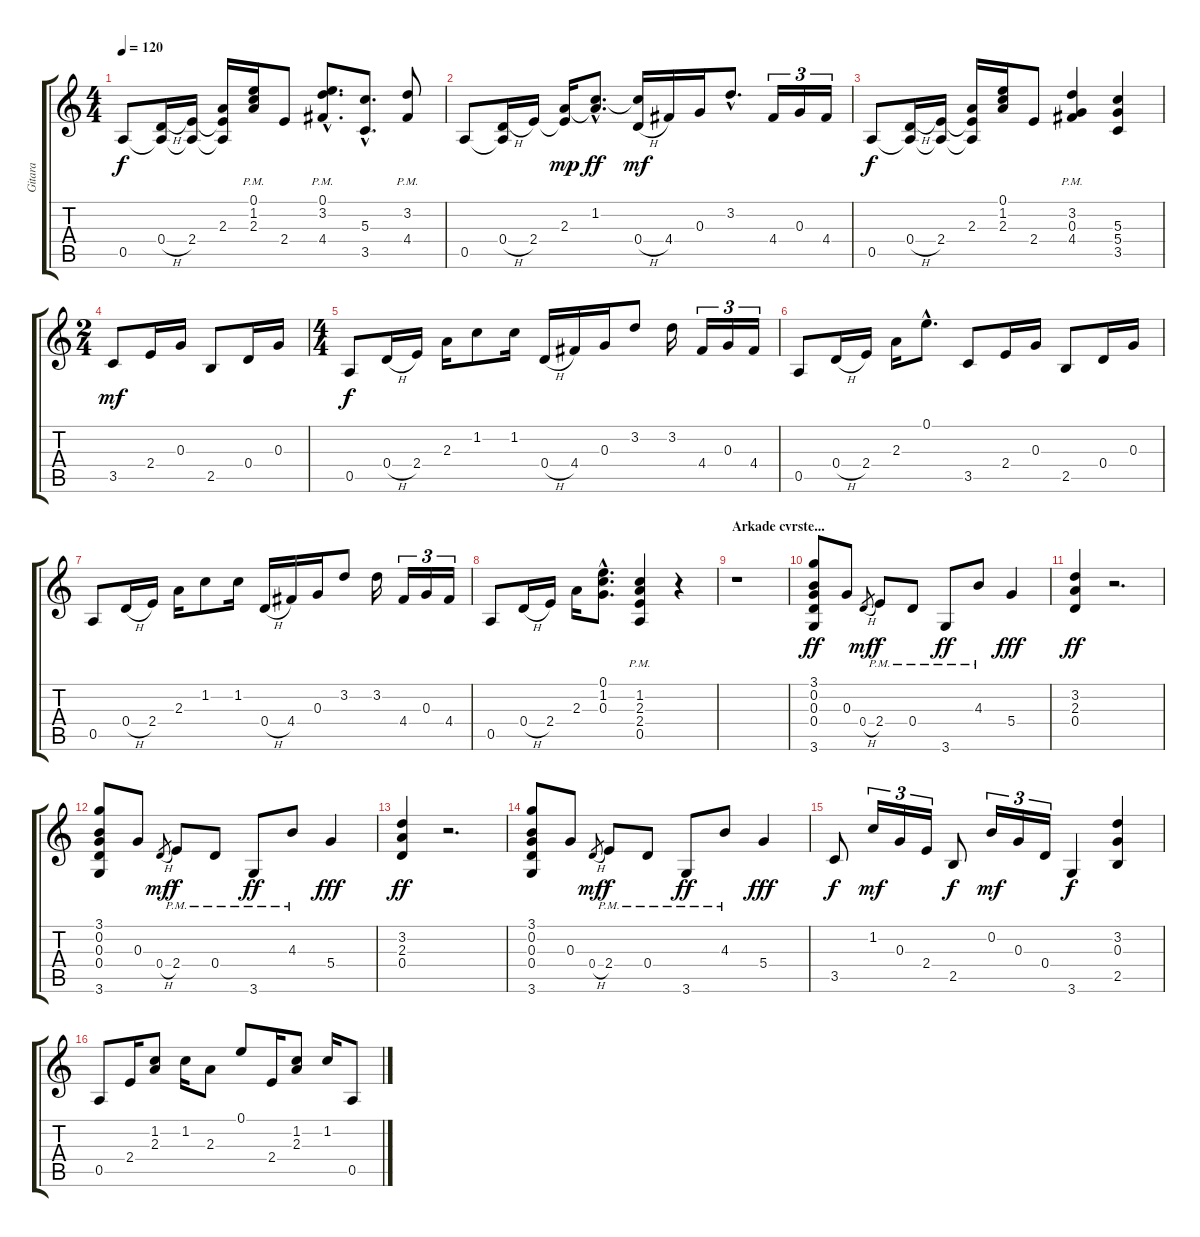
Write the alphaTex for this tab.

\track ("Gitara" "Gitara") {instrument acousticguitarsteel}
\staff {score tabs}
\tuning (E4 B3 G3 D3 A2 E2) {hide}
\ts (4 4)
\tempo 120
\clef g2
\ks c
0.5.8{dy f} (0.4{h} 0.5{t}).16 (2.4 0.5{t}).16 (2.3 2.4{t} 0.5{t}).16 (0.1{pm} 1.2{pm} 2.3{pm}).16 2.4.8 (0.1{hac pm} 3.2{hac pm} 4.4{hac pm}).8{d} (5.3{hac} 3.5{hac}).8{d} (3.2{pm} 4.4{pm}).8 |
0.5.8 (0.4{h} 0.5{t}).16 2.4.16 (2.3 2.4{t}).16{dy mp} (1.2{hac} 2.3{hac t}).8{d dy ff} (1.2{t} 0.4{h}).16{dy mf} 4.4.16 0.3.16 3.2{hac}.8{d} 4.4.16{tu (3 2)} 0.3.16{tu (3 2)} 4.4.16{tu (3 2)} |
0.5.8{dy f} (0.4{h} 0.5{t}).16 (2.4 0.5{t}).16 (2.3 2.4{t} 0.5{t}).16 (0.1 1.2 2.3).16 2.4.8 (3.2{pm} 0.3{pm} 4.4{pm}).4 (5.3 5.4 3.5).4 |
\ts (2 4)
3.5.8{dy mf} 2.4.16 0.3.16 2.5.8 0.4.16 0.3.16 |
\ts (4 4)
0.5.8{dy f} 0.4{h}.16 2.4.16 2.3.16 1.2.8 1.2.16 0.4{h}.16 4.4.16 0.3.16 3.2.8 3.2.16 4.4.16{tu (3 2)} 0.3.16{tu (3 2)} 4.4.16{tu (3 2)} |
0.5.8 0.4{h}.16 2.4.16 2.3.16 0.1{hac}.8{d} 3.5.8 2.4.16 0.3.16 2.5.8 0.4.16 0.3.16 |
0.5.8 0.4{h}.16 2.4.16 2.3.16 1.2.8 1.2.16 0.4{h}.16 4.4.16 0.3.16 3.2.8 3.2.16 4.4.16{tu (3 2)} 0.3.16{tu (3 2)} 4.4.16{tu (3 2)} |
0.5.8 0.4{h}.16 2.4.16 2.3.16 (0.1{hac} 1.2{hac} 0.3{hac}).8{d} (1.2{pm} 2.3{pm} 2.4{pm} 0.5{pm}).4 r.4 |
\section ("" "Arkade cvrste...")
r.1 |
(3.1 0.2 0.3 0.4 3.6).8{dy ff} 0.3.8 0.4{h}.8{gr dy mf} 2.4{pm}.8{dy f} 0.4{pm}.8 3.6{pm}.8{dy ff} 4.3{pm}.8 5.4.4{dy fff} |
(3.2 2.3 0.4).4{dy ff} r.2{d} |
(3.1 0.2 0.3 0.4 3.6).8 0.3.8 0.4{h}.8{gr dy mf} 2.4{pm}.8{dy f} 0.4{pm}.8 3.6{pm}.8{dy ff} 4.3{pm}.8 5.4.4{dy fff} |
(3.2 2.3 0.4).4{dy ff} r.2{d} |
(3.1 0.2 0.3 0.4 3.6).8 0.3.8 0.4{h}.8{gr dy mf} 2.4{pm}.8{dy f} 0.4{pm}.8 3.6{pm}.8{dy ff} 4.3{pm}.8 5.4.4{dy fff} |
3.5.8{dy f} 1.2.16{tu (3 2) dy mf} 0.3.16{tu (3 2)} 2.4.16{tu (3 2)} 2.5.8{dy f} 0.2.16{tu (3 2) dy mf} 0.3.16{tu (3 2)} 0.4.16{tu (3 2)} 3.6.4{dy f} (3.2 0.3 2.5).4 |
0.5.8 2.4.16 (1.2 2.3).8 1.2.16 2.3.8 0.1.8 2.4.16 (1.2 2.3).8 1.2.16 0.5.8
